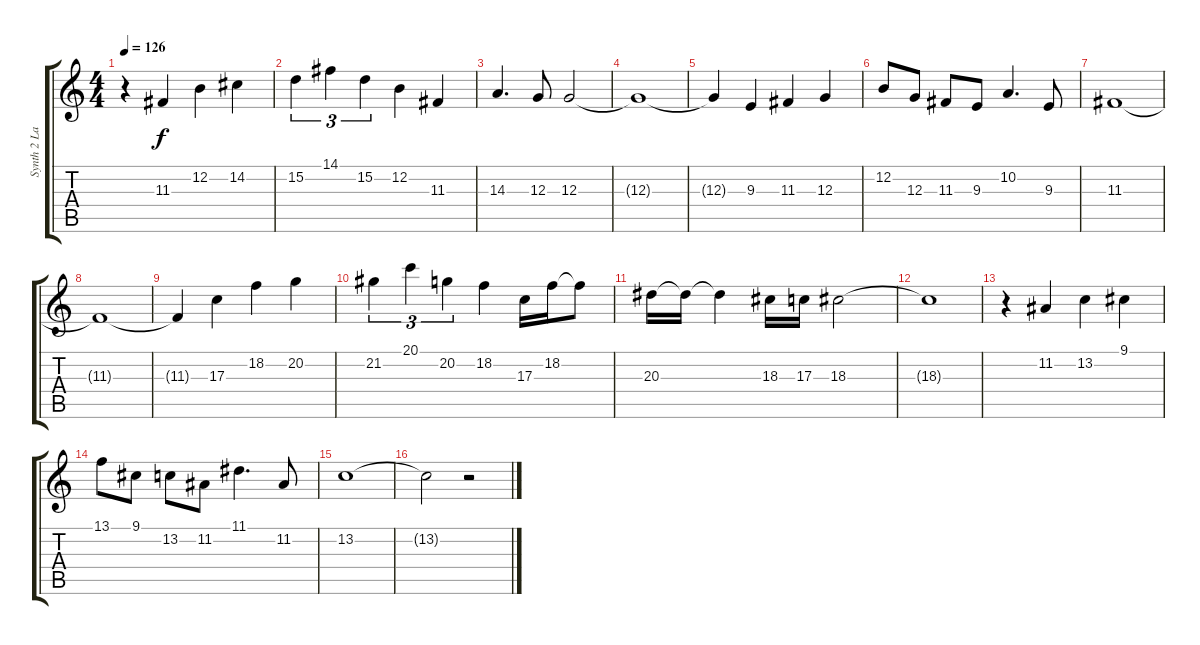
\track ("Synth 2 Layer" "Synth 2 La") {instrument stringensemble1}
\staff {score tabs}
\tuning (E4 B3 G3 D3 A2 E2) {hide}
\ts (4 4)
\tempo 126
\clef g2
\ks c
r.4{dy f} 11.3.4 12.2.4 14.2.4 |
15.2.4{tu (3 2)} 14.1.4{tu (3 2)} 15.2.4{tu (3 2)} 12.2.4 11.3.4 |
14.3.4{d} 12.3.8 12.3.2 |
12.3{t}.1 |
12.3{t}.4 9.3.4 11.3.4 12.3.4 |
12.2.8 12.3.8 11.3.8 9.3.8 10.2.4{d} 9.3.8 |
11.3.1 |
11.3{t}.1 |
11.3{t}.4 17.3.4 18.2.4 20.2.4 |
21.2.4{tu (3 2)} 20.1.4{tu (3 2)} 20.2.4{tu (3 2)} 18.2.4 17.3.16 18.2.16 18.2{t}.8 |
20.3.16 20.3{t}.16 20.3{t}.4 18.3.16 17.3.16 18.3.2 |
18.3{t}.1 |
r.4 11.2.4 13.2.4 9.1.4 |
13.1.8 9.1.8 13.2.8 11.2.8 11.1.4{d} 11.2.8 |
13.2.1 |
13.2{t}.2 r.2
